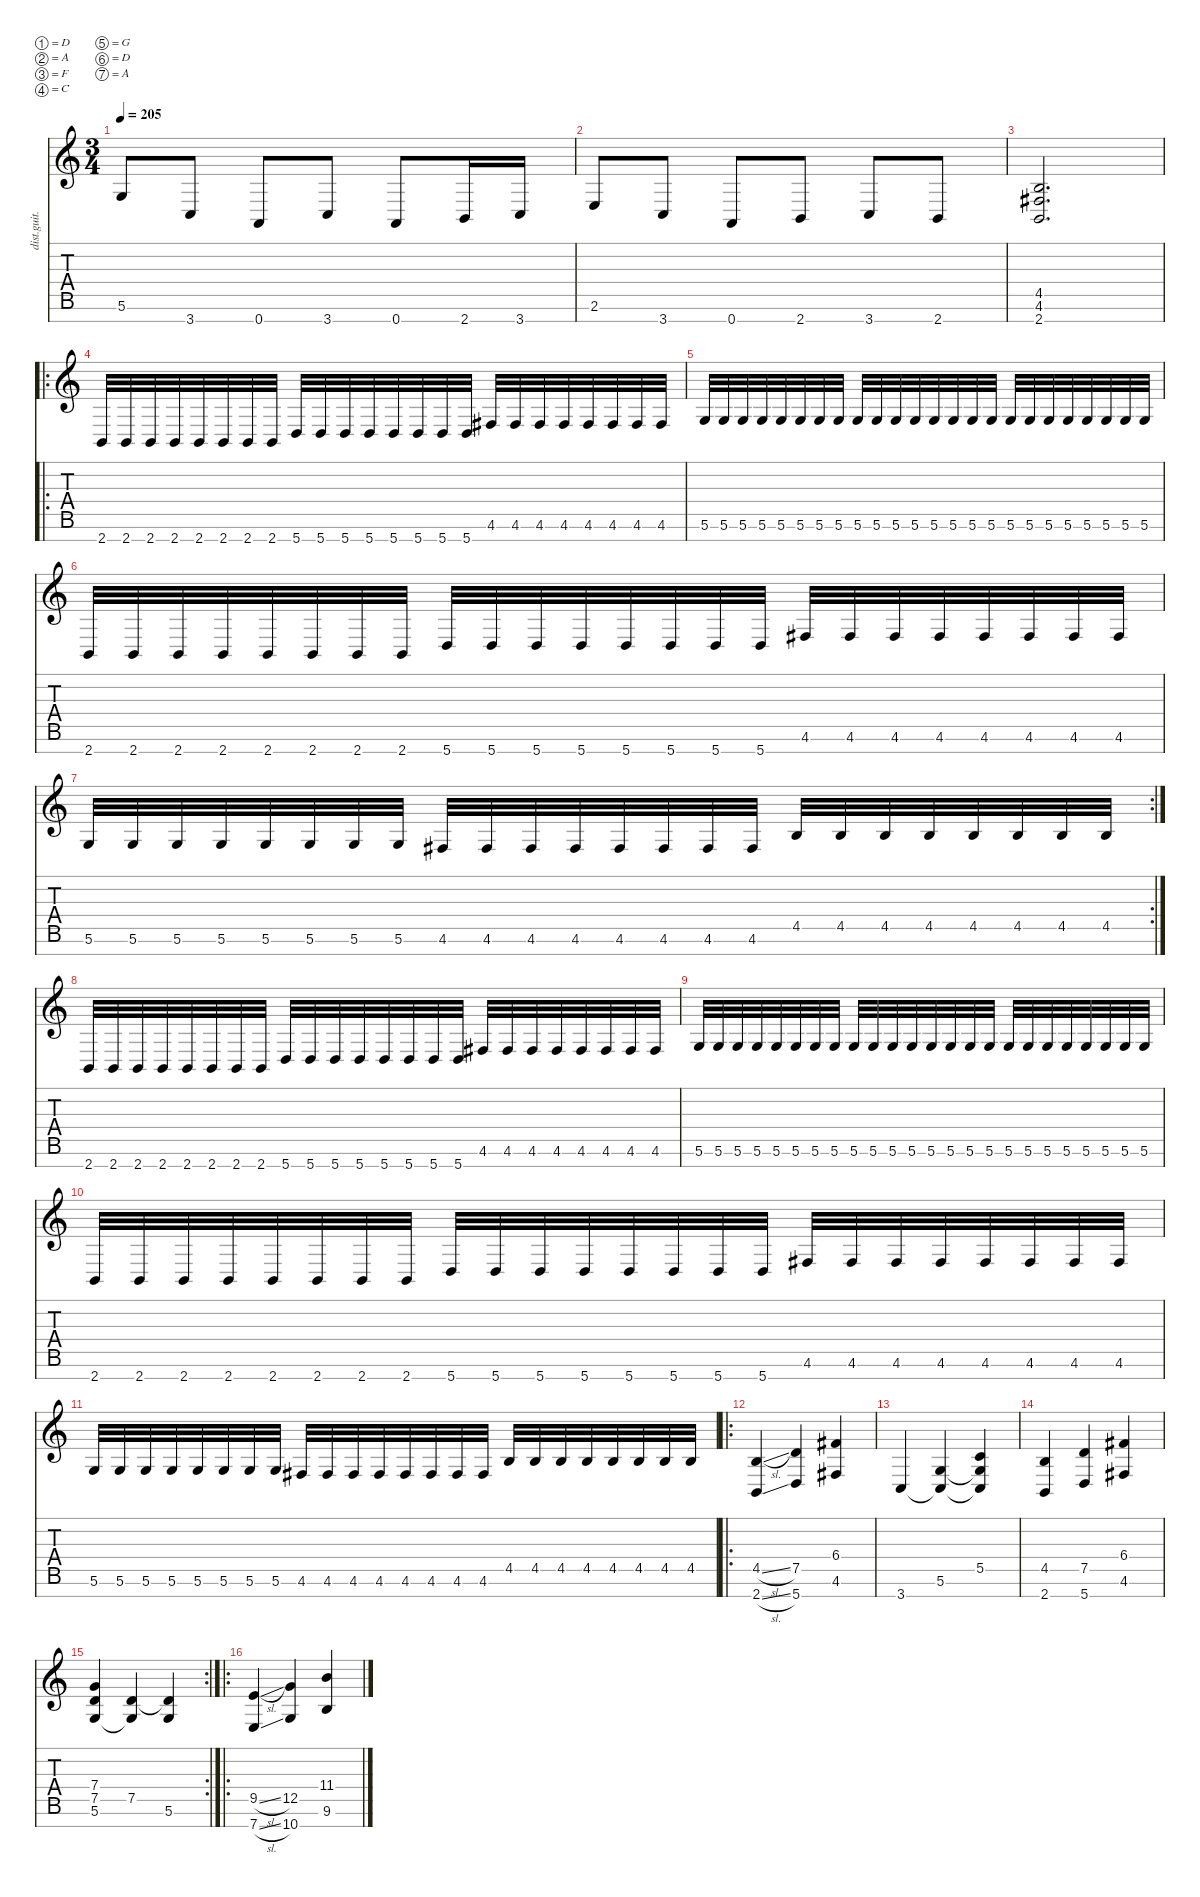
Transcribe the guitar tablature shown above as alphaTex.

\defaultSystemsLayout 4
\hideDynamics
\bracketExtendMode nobrackets
\otherSystemsTrackNameOrientation horizontal
\track ("Distortion Guitar2" "dist.guit.") {solo instrument distortionguitar}
\staff {score tabs}
\tuning (D4 A3 F3 C3 G2 D2 A1)
\ts (3 4)
\tempo 205
\clef g2
\ks c
5.6.8{dy mf beam Up} 3.7.8{beam Up} 0.7.8{beam Up} 3.7.8{beam Up} 0.7.8{beam Up} 2.7.16{beam Up} 3.7.16{beam Up} |
2.6.8{beam Up} 3.7.8{beam Up} 0.7.8{beam Up} 2.7.8{beam Up} 3.7.8{beam Up} 2.7.8{beam Up} |
(2.7 4.6{acc #} 4.5).2{d beam Up} |
\ro
2.7.32{beam Up} 2.7.32{beam Up} 2.7.32{beam Up} 2.7.32{beam Up} 2.7.32{beam Up} 2.7.32{beam Up} 2.7.32{beam Up} 2.7.32{beam Up} 5.7.32{beam Up} 5.7.32{beam Up} 5.7.32{beam Up} 5.7.32{beam Up} 5.7.32{beam Up} 5.7.32{beam Up} 5.7.32{beam Up} 5.7.32{beam Up} 4.6{acc #}.32{beam Up} 4.6{acc #}.32{beam Up} 4.6{acc #}.32{beam Up} 4.6{acc #}.32{beam Up} 4.6{acc #}.32{beam Up} 4.6{acc #}.32{beam Up} 4.6{acc #}.32{beam Up} 4.6{acc #}.32{beam Up} |
5.6.32{beam Up} 5.6.32{beam Up} 5.6.32{beam Up} 5.6.32{beam Up} 5.6.32{beam Up} 5.6.32{beam Up} 5.6.32{beam Up} 5.6.32{beam Up} 5.6.32{beam Up} 5.6.32{beam Up} 5.6.32{beam Up} 5.6.32{beam Up} 5.6.32{beam Up} 5.6.32{beam Up} 5.6.32{beam Up} 5.6.32{beam Up} 5.6.32{beam Up} 5.6.32{beam Up} 5.6.32{beam Up} 5.6.32{beam Up} 5.6.32{beam Up} 5.6.32{beam Up} 5.6.32{beam Up} 5.6.32{beam Up} |
2.7.32{beam Up} 2.7.32{beam Up} 2.7.32{beam Up} 2.7.32{beam Up} 2.7.32{beam Up} 2.7.32{beam Up} 2.7.32{beam Up} 2.7.32{beam Up} 5.7.32{beam Up} 5.7.32{beam Up} 5.7.32{beam Up} 5.7.32{beam Up} 5.7.32{beam Up} 5.7.32{beam Up} 5.7.32{beam Up} 5.7.32{beam Up} 4.6{acc #}.32{beam Up} 4.6{acc #}.32{beam Up} 4.6{acc #}.32{beam Up} 4.6{acc #}.32{beam Up} 4.6{acc #}.32{beam Up} 4.6{acc #}.32{beam Up} 4.6{acc #}.32{beam Up} 4.6{acc #}.32{beam Up} |
\rc 2
5.6.32{beam Up} 5.6.32{beam Up} 5.6.32{beam Up} 5.6.32{beam Up} 5.6.32{beam Up} 5.6.32{beam Up} 5.6.32{beam Up} 5.6.32{beam Up} 4.6{acc #}.32{beam Up} 4.6{acc #}.32{beam Up} 4.6{acc #}.32{beam Up} 4.6{acc #}.32{beam Up} 4.6{acc #}.32{beam Up} 4.6{acc #}.32{beam Up} 4.6{acc #}.32{beam Up} 4.6{acc #}.32{beam Up} 4.5.32{beam Up} 4.5.32{beam Up} 4.5.32{beam Up} 4.5.32{beam Up} 4.5.32{beam Up} 4.5.32{beam Up} 4.5.32{beam Up} 4.5.32{beam Up} |
2.7.32{beam Up} 2.7.32{beam Up} 2.7.32{beam Up} 2.7.32{beam Up} 2.7.32{beam Up} 2.7.32{beam Up} 2.7.32{beam Up} 2.7.32{beam Up} 5.7.32{beam Up} 5.7.32{beam Up} 5.7.32{beam Up} 5.7.32{beam Up} 5.7.32{beam Up} 5.7.32{beam Up} 5.7.32{beam Up} 5.7.32{beam Up} 4.6{acc #}.32{beam Up} 4.6{acc #}.32{beam Up} 4.6{acc #}.32{beam Up} 4.6{acc #}.32{beam Up} 4.6{acc #}.32{beam Up} 4.6{acc #}.32{beam Up} 4.6{acc #}.32{beam Up} 4.6{acc #}.32{beam Up} |
5.6.32{beam Up} 5.6.32{beam Up} 5.6.32{beam Up} 5.6.32{beam Up} 5.6.32{beam Up} 5.6.32{beam Up} 5.6.32{beam Up} 5.6.32{beam Up} 5.6.32{beam Up} 5.6.32{beam Up} 5.6.32{beam Up} 5.6.32{beam Up} 5.6.32{beam Up} 5.6.32{beam Up} 5.6.32{beam Up} 5.6.32{beam Up} 5.6.32{beam Up} 5.6.32{beam Up} 5.6.32{beam Up} 5.6.32{beam Up} 5.6.32{beam Up} 5.6.32{beam Up} 5.6.32{beam Up} 5.6.32{beam Up} |
2.7.32{beam Up} 2.7.32{beam Up} 2.7.32{beam Up} 2.7.32{beam Up} 2.7.32{beam Up} 2.7.32{beam Up} 2.7.32{beam Up} 2.7.32{beam Up} 5.7.32{beam Up} 5.7.32{beam Up} 5.7.32{beam Up} 5.7.32{beam Up} 5.7.32{beam Up} 5.7.32{beam Up} 5.7.32{beam Up} 5.7.32{beam Up} 4.6{acc #}.32{beam Up} 4.6{acc #}.32{beam Up} 4.6{acc #}.32{beam Up} 4.6{acc #}.32{beam Up} 4.6{acc #}.32{beam Up} 4.6{acc #}.32{beam Up} 4.6{acc #}.32{beam Up} 4.6{acc #}.32{beam Up} |
5.6.32{beam Up} 5.6.32{beam Up} 5.6.32{beam Up} 5.6.32{beam Up} 5.6.32{beam Up} 5.6.32{beam Up} 5.6.32{beam Up} 5.6.32{beam Up} 4.6{acc #}.32{beam Up} 4.6{acc #}.32{beam Up} 4.6{acc #}.32{beam Up} 4.6{acc #}.32{beam Up} 4.6{acc #}.32{beam Up} 4.6{acc #}.32{beam Up} 4.6{acc #}.32{beam Up} 4.6{acc #}.32{beam Up} 4.5.32{beam Up} 4.5.32{beam Up} 4.5.32{beam Up} 4.5.32{beam Up} 4.5.32{beam Up} 4.5.32{beam Up} 4.5.32{beam Up} 4.5.32{beam Up} |
\ro
(2.7{sl} 4.5{sl}).4{beam Up} (5.7 7.5).4{beam Up} (4.6{acc #} 6.4{acc #}).4{beam Up} |
3.7.4{beam Up} (5.6 3.7{t}).4{beam Up} (5.5 5.6{t} 3.7{t}).4{beam Up} |
(2.7 4.5).4{beam Up} (5.7 7.5).4{beam Up} (4.6{acc #} 6.4{acc #}).4{beam Up} |
\rc 2
(5.6 7.5 7.4).4{beam Up} (7.5 5.6{t}).4{beam Up} (5.6 7.5{t}).4{beam Up} |
\ro
(7.7{sl} 9.5{sl}).4{beam Up} (10.7 12.5).4{beam Up} (9.6 11.4).4{beam Up}
